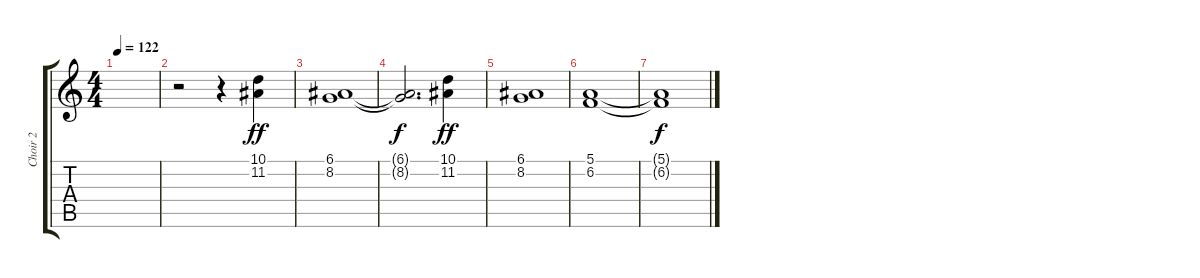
\track ("Choir 2" "Choir 2") {instrument voiceoohs}
\staff {score tabs}
\tuning (E4 B3 G3 D3 A2 E2) {hide}
\ts (4 4)
\tempo 122
\clef g2
\ks c
|
r.2 r.4 (10.1 11.2).4{dy ff} |
(6.1 8.2).1 |
(6.1{t} 8.2{t}).2{d dy f} (10.1 11.2).4{dy ff} |
(6.1 8.2).1 |
(5.1 6.2).1 |
(5.1{t} 6.2{t}).1{dy f}
